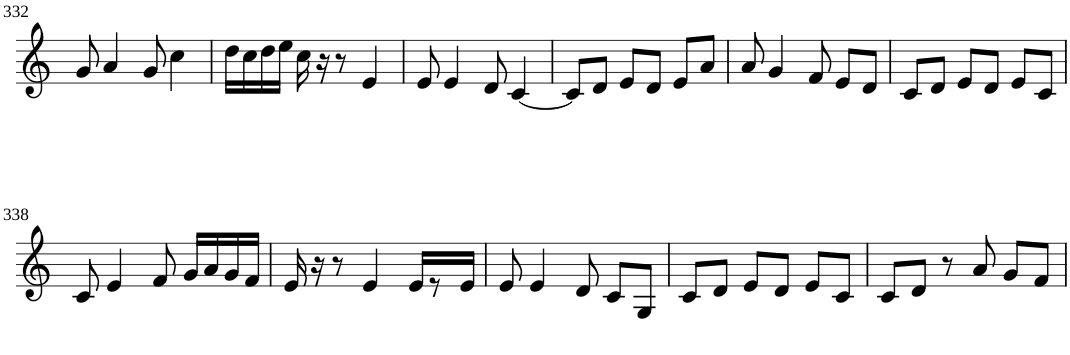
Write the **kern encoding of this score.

**kern
*part1
*staff1
*I"Violin
!!LO:PB:g=z
*clefG2
*k[]
*M3/4
=332
8g/
4a/
8g/
4cc\
=333
16dd\LL
16cc\
16dd\
16ee\JJ
16cc\
16r
8r
4e/
=334
8e/
4e/
8d/
[4c/
=335
8c/L]
8d/J
8e/L
8d/J
8e/L
8a/J
=336
8a/
4g/
8f/
8e/L
8d/J
=337
8c/L
8d/J
8e/L
8d/J
8e/L
8c/J
!!LO:LB:g=z
=338
8c/
4e/
8f/
16g/LL
16a/
16g/
16f/JJ
=339
16e/
16r
8r
4e/
16e/KL
8r
16e/Jk
=340
8e/
4e/
8d/
8c/L
8G/J
=341
8c/L
8d/J
8e/L
8d/J
8e/L
8c/J
=342
8c/L
8d/J
8r
8a/
8g/L
8f/J
=
*-
